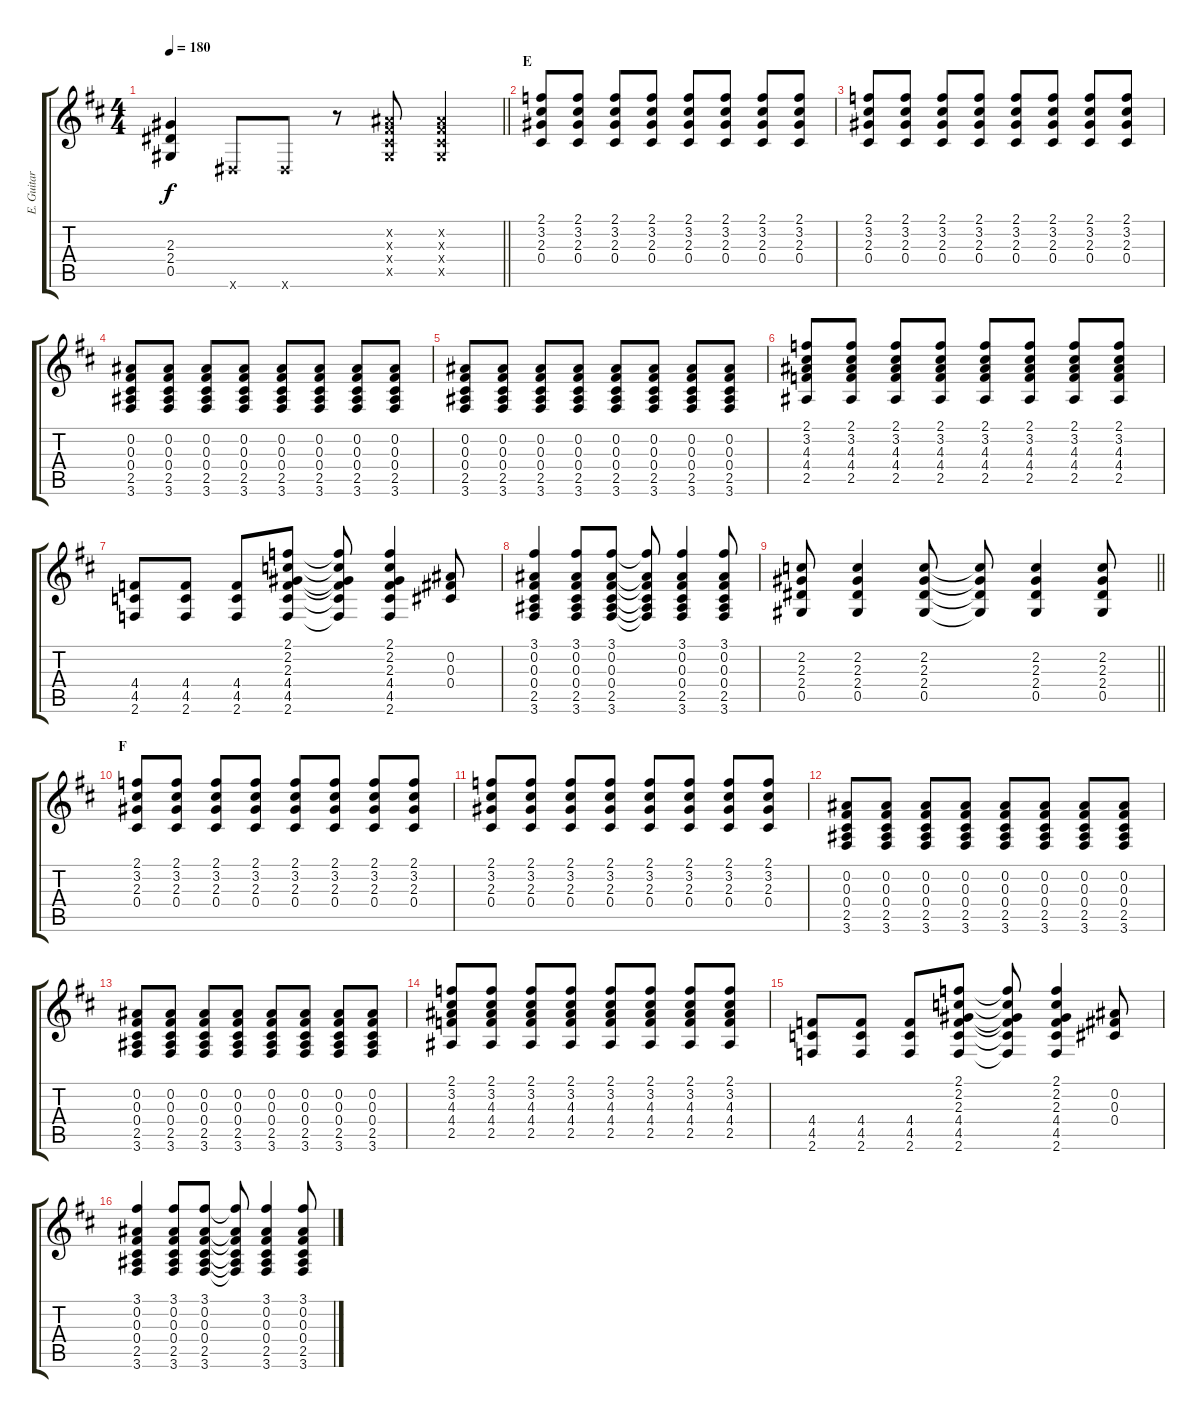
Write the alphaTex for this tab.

\track ("E. Guitar I" "E. Guitar ") {instrument overdrivenguitar}
\staff {score tabs}
\tuning (Eb4 Bb3 Gb3 Db3 Ab2 Eb2) {hide}
\ts (4 4)
\tempo 180
\clef g2
\barLineRight lightlight
\ks d
(2.3 2.4 0.5).4{dy f} 0.6{x}.8 0.6{x}.8 r.8 (0.2{x} 0.3{x} 0.4{x} 0.5{x}).8 (0.2{x} 0.3{x} 0.4{x} 0.5{x}).4 |
\section ("" "E")
(2.1 3.2 2.3 0.4).8 (2.1 3.2 2.3 0.4).8 (2.1 3.2 2.3 0.4).8 (2.1 3.2 2.3 0.4).8 (2.1 3.2 2.3 0.4).8 (2.1 3.2 2.3 0.4).8 (2.1 3.2 2.3 0.4).8 (2.1 3.2 2.3 0.4).8 |
(2.1 3.2 2.3 0.4).8 (2.1 3.2 2.3 0.4).8 (2.1 3.2 2.3 0.4).8 (2.1 3.2 2.3 0.4).8 (2.1 3.2 2.3 0.4).8 (2.1 3.2 2.3 0.4).8 (2.1 3.2 2.3 0.4).8 (2.1 3.2 2.3 0.4).8 |
(0.2 0.3 0.4 2.5 3.6).8 (0.2 0.3 0.4 2.5 3.6).8 (0.2 0.3 0.4 2.5 3.6).8 (0.2 0.3 0.4 2.5 3.6).8 (0.2 0.3 0.4 2.5 3.6).8 (0.2 0.3 0.4 2.5 3.6).8 (0.2 0.3 0.4 2.5 3.6).8 (0.2 0.3 0.4 2.5 3.6).8 |
(0.2 0.3 0.4 2.5 3.6).8 (0.2 0.3 0.4 2.5 3.6).8 (0.2 0.3 0.4 2.5 3.6).8 (0.2 0.3 0.4 2.5 3.6).8 (0.2 0.3 0.4 2.5 3.6).8 (0.2 0.3 0.4 2.5 3.6).8 (0.2 0.3 0.4 2.5 3.6).8 (0.2 0.3 0.4 2.5 3.6).8 |
(2.1 3.2 4.3 4.4 2.5).8 (2.1 3.2 4.3 4.4 2.5).8 (2.1 3.2 4.3 4.4 2.5).8 (2.1 3.2 4.3 4.4 2.5).8 (2.1 3.2 4.3 4.4 2.5).8 (2.1 3.2 4.3 4.4 2.5).8 (2.1 3.2 4.3 4.4 2.5).8 (2.1 3.2 4.3 4.4 2.5).8 |
(4.4 4.5 2.6).8 (4.4 4.5 2.6).8 (4.4 4.5 2.6).8 (2.1 2.2 2.3 4.4 4.5 2.6).8 (2.1{t} 2.2{t} 2.3{t} 4.4{t} 4.5{t} 2.6{t}).8 (2.1 2.2 2.3 4.4 4.5 2.6).4 (0.2 0.3 0.4).8 |
(3.1 0.2 0.3 0.4 2.5 3.6).4 (3.1 0.2 0.3 0.4 2.5 3.6).8 (3.1 0.2 0.3 0.4 2.5 3.6).8 (3.1{t} 0.2{t} 0.3{t} 0.4{t} 2.5{t} 3.6{t}).8 (3.1 0.2 0.3 0.4 2.5 3.6).4 (3.1 0.2 0.3 0.4 2.5 3.6).8 |
\barLineRight lightlight
(2.2 2.3 2.4 0.5).8 (2.2 2.3 2.4 0.5).4 (2.2 2.3 2.4 0.5).8 (2.2{t} 2.3{t} 2.4{t} 0.5{t}).8 (2.2 2.3 2.4 0.5).4 (2.2 2.3 2.4 0.5).8 |
\section ("" "F")
(2.1 3.2 2.3 0.4).8 (2.1 3.2 2.3 0.4).8 (2.1 3.2 2.3 0.4).8 (2.1 3.2 2.3 0.4).8 (2.1 3.2 2.3 0.4).8 (2.1 3.2 2.3 0.4).8 (2.1 3.2 2.3 0.4).8 (2.1 3.2 2.3 0.4).8 |
(2.1 3.2 2.3 0.4).8 (2.1 3.2 2.3 0.4).8 (2.1 3.2 2.3 0.4).8 (2.1 3.2 2.3 0.4).8 (2.1 3.2 2.3 0.4).8 (2.1 3.2 2.3 0.4).8 (2.1 3.2 2.3 0.4).8 (2.1 3.2 2.3 0.4).8 |
(0.2 0.3 0.4 2.5 3.6).8 (0.2 0.3 0.4 2.5 3.6).8 (0.2 0.3 0.4 2.5 3.6).8 (0.2 0.3 0.4 2.5 3.6).8 (0.2 0.3 0.4 2.5 3.6).8 (0.2 0.3 0.4 2.5 3.6).8 (0.2 0.3 0.4 2.5 3.6).8 (0.2 0.3 0.4 2.5 3.6).8 |
(0.2 0.3 0.4 2.5 3.6).8 (0.2 0.3 0.4 2.5 3.6).8 (0.2 0.3 0.4 2.5 3.6).8 (0.2 0.3 0.4 2.5 3.6).8 (0.2 0.3 0.4 2.5 3.6).8 (0.2 0.3 0.4 2.5 3.6).8 (0.2 0.3 0.4 2.5 3.6).8 (0.2 0.3 0.4 2.5 3.6).8 |
(2.1 3.2 4.3 4.4 2.5).8 (2.1 3.2 4.3 4.4 2.5).8 (2.1 3.2 4.3 4.4 2.5).8 (2.1 3.2 4.3 4.4 2.5).8 (2.1 3.2 4.3 4.4 2.5).8 (2.1 3.2 4.3 4.4 2.5).8 (2.1 3.2 4.3 4.4 2.5).8 (2.1 3.2 4.3 4.4 2.5).8 |
(4.4 4.5 2.6).8 (4.4 4.5 2.6).8 (4.4 4.5 2.6).8 (2.1 2.2 2.3 4.4 4.5 2.6).8 (2.1{t} 2.2{t} 2.3{t} 4.4{t} 4.5{t} 2.6{t}).8 (2.1 2.2 2.3 4.4 4.5 2.6).4 (0.2 0.3 0.4).8 |
(3.1 0.2 0.3 0.4 2.5 3.6).4 (3.1 0.2 0.3 0.4 2.5 3.6).8 (3.1 0.2 0.3 0.4 2.5 3.6).8 (3.1{t} 0.2{t} 0.3{t} 0.4{t} 2.5{t} 3.6{t}).8 (3.1 0.2 0.3 0.4 2.5 3.6).4 (3.1 0.2 0.3 0.4 2.5 3.6).8
